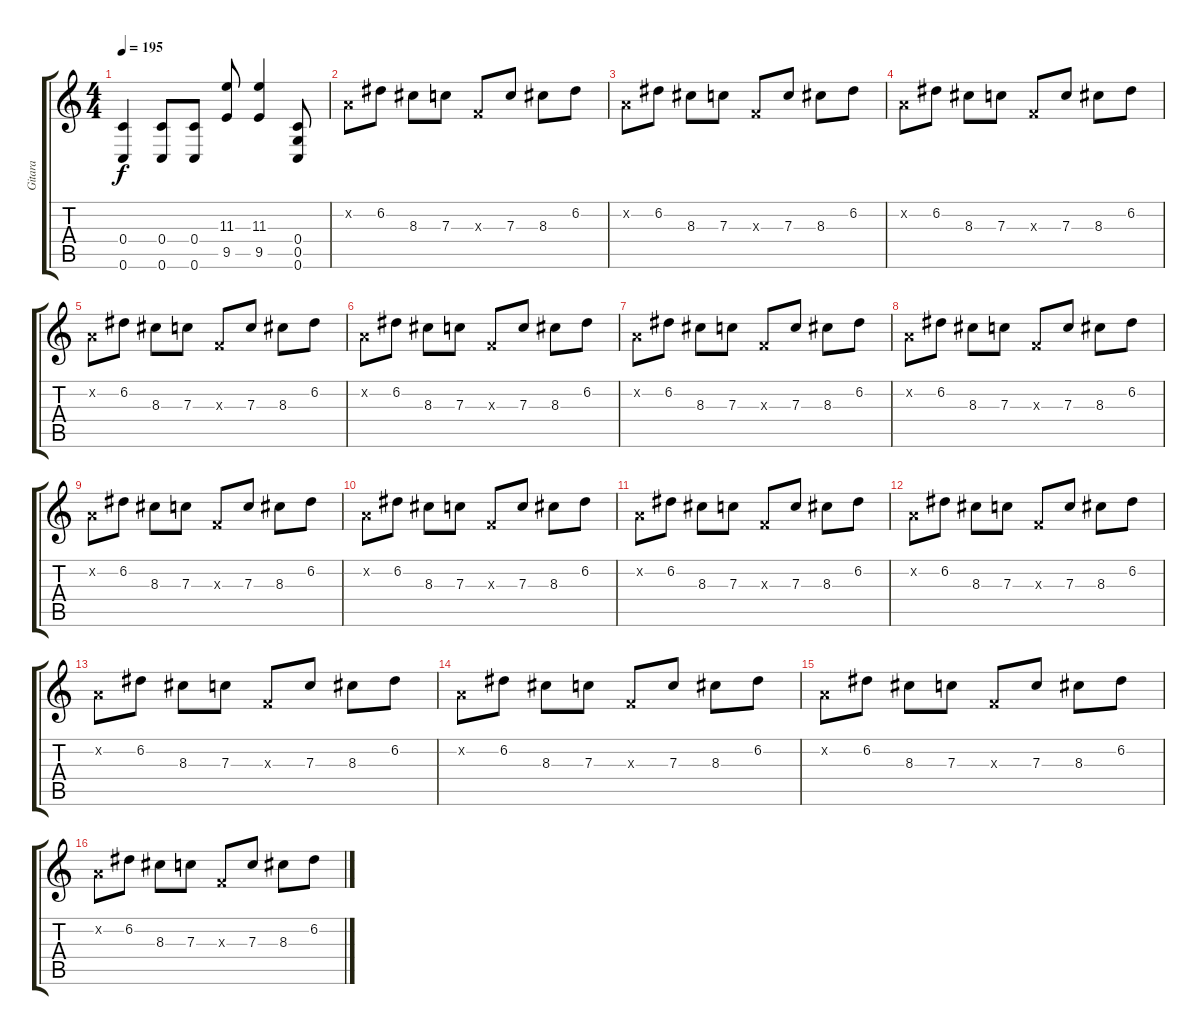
\track ("Gitara" "Gitara") {instrument distortionguitar}
\staff {score tabs}
\tuning (D4 A3 F3 C3 G2 C2) {hide}
\ts (4 4)
\tempo 195
\clef g2
\ks c
(0.4{t} 0.6{t}).4{dy f} (0.4 0.6).8 (0.4 0.6).8 (11.3 9.5).8 (11.3 9.5).4 (0.4 0.5 0.6).8 |
0.2{x}.8{instrument electricguitarmuted} 6.2.8 8.3.8 7.3.8 0.3{x}.8 7.3.8 8.3.8 6.2.8 |
0.2{x}.8 6.2.8 8.3.8 7.3.8 0.3{x}.8 7.3.8 8.3.8 6.2.8 |
0.2{x}.8 6.2.8 8.3.8 7.3.8 0.3{x}.8 7.3.8 8.3.8 6.2.8 |
0.2{x}.8 6.2.8 8.3.8 7.3.8 0.3{x}.8 7.3.8 8.3.8 6.2.8 |
0.2{x}.8 6.2.8 8.3.8 7.3.8 0.3{x}.8 7.3.8 8.3.8 6.2.8 |
0.2{x}.8 6.2.8 8.3.8 7.3.8 0.3{x}.8 7.3.8 8.3.8 6.2.8 |
0.2{x}.8 6.2.8 8.3.8 7.3.8 0.3{x}.8 7.3.8 8.3.8 6.2.8 |
0.2{x}.8{instrument distortionguitar} 6.2.8 8.3.8 7.3.8 0.3{x}.8 7.3.8 8.3.8 6.2.8 |
0.2{x}.8 6.2.8 8.3.8 7.3.8 0.3{x}.8 7.3.8 8.3.8 6.2.8 |
0.2{x}.8 6.2.8 8.3.8 7.3.8 0.3{x}.8 7.3.8 8.3.8 6.2.8 |
0.2{x}.8 6.2.8 8.3.8 7.3.8 0.3{x}.8 7.3.8 8.3.8 6.2.8 |
0.2{x}.8 6.2.8 8.3.8 7.3.8 0.3{x}.8 7.3.8 8.3.8 6.2.8 |
0.2{x}.8 6.2.8 8.3.8 7.3.8 0.3{x}.8 7.3.8 8.3.8 6.2.8 |
0.2{x}.8 6.2.8 8.3.8 7.3.8 0.3{x}.8 7.3.8 8.3.8 6.2.8 |
0.2{x}.8 6.2.8 8.3.8 7.3.8 0.3{x}.8 7.3.8 8.3.8 6.2.8
